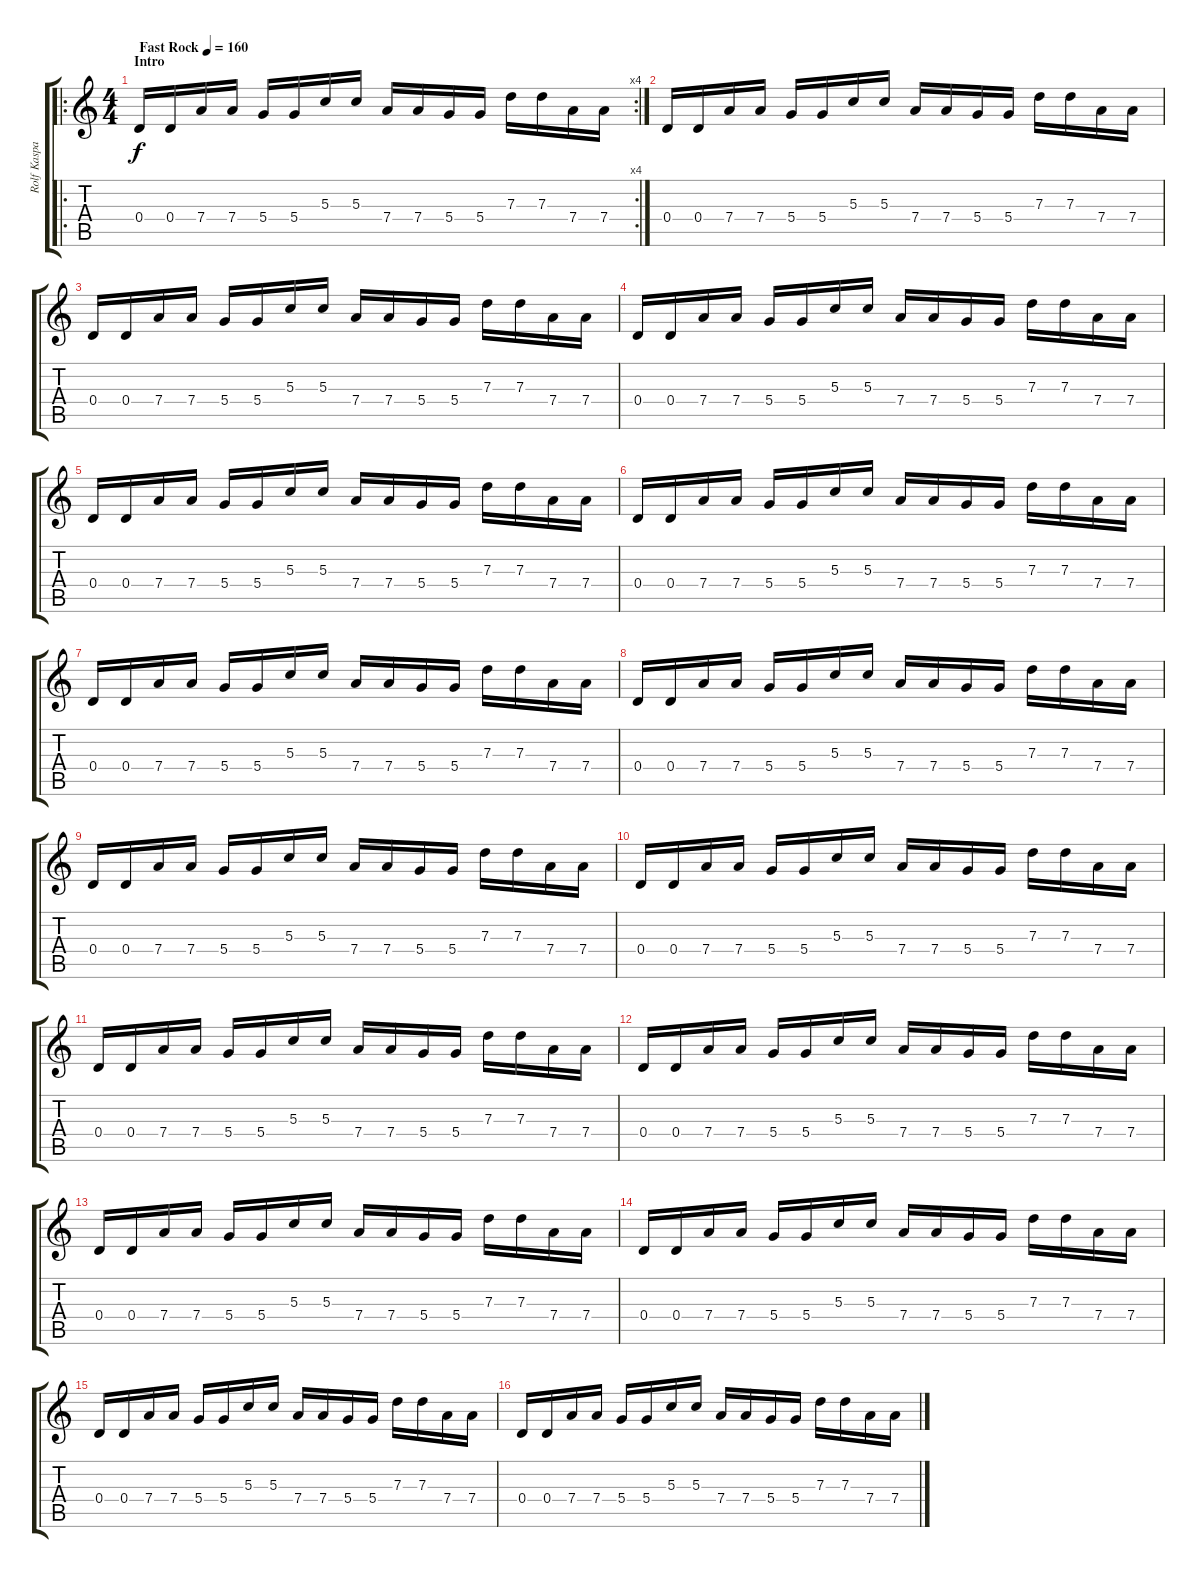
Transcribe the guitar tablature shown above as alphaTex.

\track ("Rolf Kasparek" "Rolf Kaspa") {instrument distortionguitar}
\staff {score tabs}
\tuning (E4 B3 G3 D3 A2 E2) {hide}
\ro
\rc 4
\ts (4 4)
\section ("" "Intro")
\tempo (160 "Fast Rock")
\clef g2
\ks c
0.4.16{dy f instrument distortionguitar} 0.4.16 7.4.16 7.4.16 5.4.16 5.4.16 5.3.16 5.3.16 7.4.16 7.4.16 5.4.16 5.4.16 7.3.16 7.3.16 7.4.16 7.4.16 |
0.4.16 0.4.16 7.4.16 7.4.16 5.4.16 5.4.16 5.3.16 5.3.16 7.4.16 7.4.16 5.4.16 5.4.16 7.3.16 7.3.16 7.4.16 7.4.16 |
0.4.16 0.4.16 7.4.16 7.4.16 5.4.16 5.4.16 5.3.16 5.3.16 7.4.16 7.4.16 5.4.16 5.4.16 7.3.16 7.3.16 7.4.16 7.4.16 |
0.4.16 0.4.16 7.4.16 7.4.16 5.4.16 5.4.16 5.3.16 5.3.16 7.4.16 7.4.16 5.4.16 5.4.16 7.3.16 7.3.16 7.4.16 7.4.16 |
0.4.16 0.4.16 7.4.16 7.4.16 5.4.16 5.4.16 5.3.16 5.3.16 7.4.16 7.4.16 5.4.16 5.4.16 7.3.16 7.3.16 7.4.16 7.4.16 |
0.4.16 0.4.16 7.4.16 7.4.16 5.4.16 5.4.16 5.3.16 5.3.16 7.4.16 7.4.16 5.4.16 5.4.16 7.3.16 7.3.16 7.4.16 7.4.16 |
0.4.16 0.4.16 7.4.16 7.4.16 5.4.16 5.4.16 5.3.16 5.3.16 7.4.16 7.4.16 5.4.16 5.4.16 7.3.16 7.3.16 7.4.16 7.4.16 |
0.4.16 0.4.16 7.4.16 7.4.16 5.4.16 5.4.16 5.3.16 5.3.16 7.4.16 7.4.16 5.4.16 5.4.16 7.3.16 7.3.16 7.4.16 7.4.16 |
0.4.16 0.4.16 7.4.16 7.4.16 5.4.16 5.4.16 5.3.16 5.3.16 7.4.16 7.4.16 5.4.16 5.4.16 7.3.16 7.3.16 7.4.16 7.4.16 |
0.4.16 0.4.16 7.4.16 7.4.16 5.4.16 5.4.16 5.3.16 5.3.16 7.4.16 7.4.16 5.4.16 5.4.16 7.3.16 7.3.16 7.4.16 7.4.16 |
0.4.16 0.4.16 7.4.16 7.4.16 5.4.16 5.4.16 5.3.16 5.3.16 7.4.16 7.4.16 5.4.16 5.4.16 7.3.16 7.3.16 7.4.16 7.4.16 |
0.4.16 0.4.16 7.4.16 7.4.16 5.4.16 5.4.16 5.3.16 5.3.16 7.4.16 7.4.16 5.4.16 5.4.16 7.3.16 7.3.16 7.4.16 7.4.16 |
0.4.16 0.4.16 7.4.16 7.4.16 5.4.16 5.4.16 5.3.16 5.3.16 7.4.16 7.4.16 5.4.16 5.4.16 7.3.16 7.3.16 7.4.16 7.4.16 |
0.4.16 0.4.16 7.4.16 7.4.16 5.4.16 5.4.16 5.3.16 5.3.16 7.4.16 7.4.16 5.4.16 5.4.16 7.3.16 7.3.16 7.4.16 7.4.16 |
0.4.16 0.4.16 7.4.16 7.4.16 5.4.16 5.4.16 5.3.16 5.3.16 7.4.16 7.4.16 5.4.16 5.4.16 7.3.16 7.3.16 7.4.16 7.4.16 |
0.4.16 0.4.16 7.4.16 7.4.16 5.4.16 5.4.16 5.3.16 5.3.16 7.4.16 7.4.16 5.4.16 5.4.16 7.3.16 7.3.16 7.4.16 7.4.16
